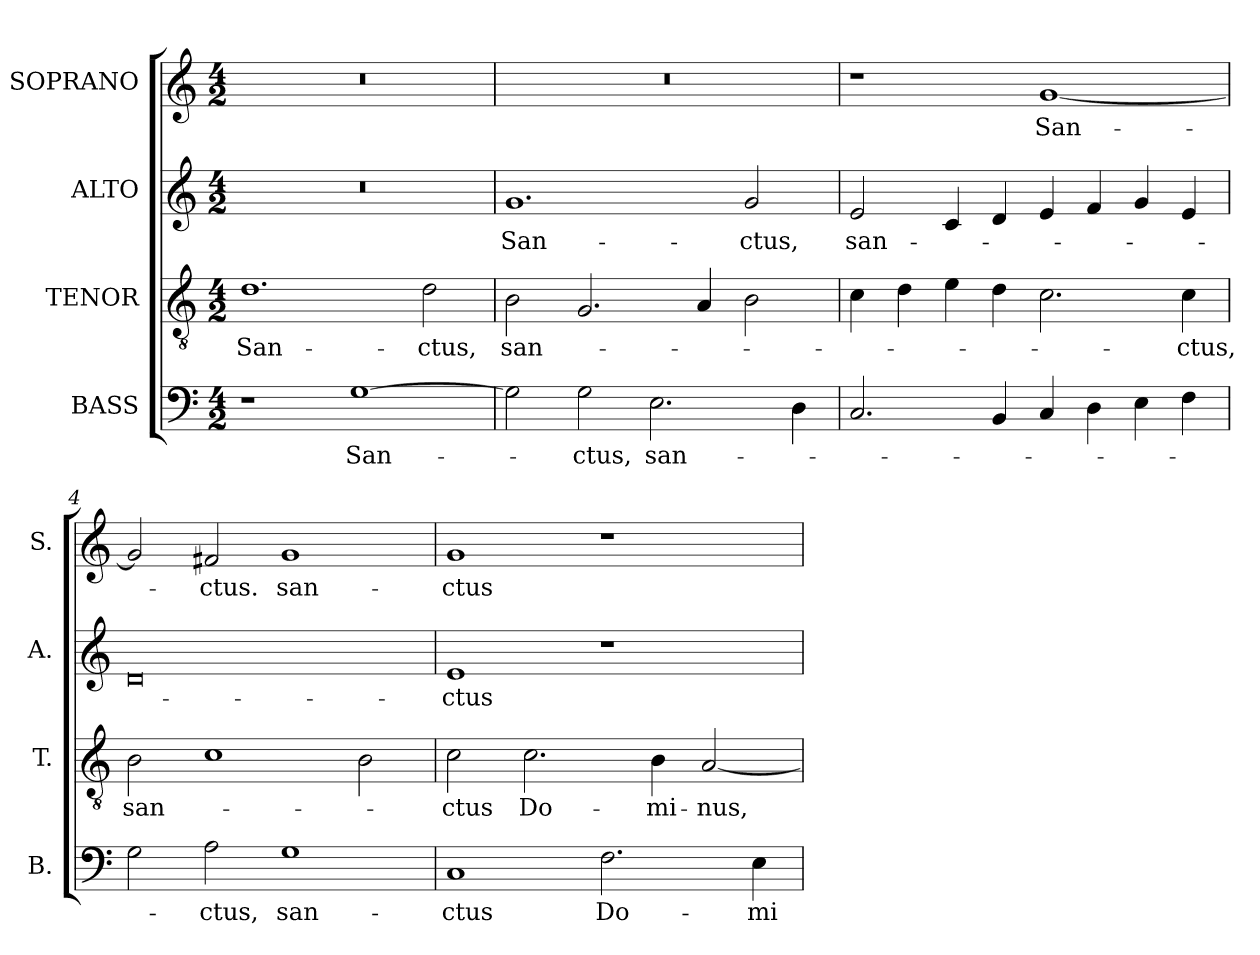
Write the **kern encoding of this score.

**kern	**text	**kern	**text	**kern	**text	**kern	**text
*part4	*part4	*part3	*part3	*part2	*part2	*part1	*part1
*staff4	*staff4	*staff3	*staff3	*staff2	*staff2	*staff1	*staff1
*I"BASS	*	*I"TENOR	*	*I"ALTO	*	*I"SOPRANO	*
*I'B.	*	*I'T.	*	*I'A.	*	*I'S.	*
!!LO:PB:g=z
*clefF4	*	*clefGv2	*	*clefG2	*	*clefG2	*
*	*	*ITrd7c12	*	*	*	*	*
*k[]	*	*k[]	*	*k[]	*	*k[]	*
*C:	*	*C:	*	*C:	*	*C:	*
*M4/2	*	*M4/2	*	*M4/2	*	*M4/2	*
*MM200	*	*MM200	*	*MM200	*	*MM200	*
=1	=1	=1	=1	=1	=1	=1	=1
!	!	!	!LO:LY:b:color=#000000	!LO:N:vis=1	!	!LO:N:vis=1	!
1r	.	1.Di	San-	0r	.	0r	.
!	!LO:LY:b:color=#000000	!	!	!	!	!	!
[1Gi	San-	.	.	.	.	.	.
!	!	!	!LO:LY:b:color=#000000	!	!	!	!
.	.	2Di\	-ctus,	.	.	.	.
=2	=2	=2	=2	=2	=2	=2	=2
!	!	!	!LO:LY:b:color=#000000	!	!	!	!
!	!	!	!	!	!LO:LY:b:color=#000000	!LO:N:vis=1	!
2Gi\]	.	2BBi\	san-	1.gi	San-	0r	.
!	!LO:LY:b:color=#000000	!	!	!	!	!	!
2Gi\	-ctus,	2.GGi/	.	.	.	.	.
!	!LO:LY:b:color=#000000	!	!	!	!	!	!
2.Ei\	san-	.	.	.	.	.	.
.	.	4AAi/	.	.	.	.	.
!	!	!	!	!	!LO:LY:b:color=#000000	!	!
.	.	2BBi\	.	2gi/	-ctus,	.	.
4Di\	.	.	.	.	.	.	.
=3	=3	=3	=3	=3	=3	=3	=3
!	!	!	!	!	!LO:LY:b:color=#000000	!	!
2.Ci/	.	4Ci\	.	2ei/	san-	1r	.
.	.	4Di\	.	.	.	.	.
.	.	4Ei\	.	4ci/	.	.	.
4BBi/	.	4Di\	.	4di/	.	.	.
!	!	!	!	!	!	!	!LO:LY:b:color=#000000
4Ci/	.	2.Ci\	.	4ei/	.	[1gi	San-
4Di\	.	.	.	4fi/	.	.	.
4Ei\	.	.	.	4gi/	.	.	.
!	!	!	!LO:LY:b:color=#000000	!	!	!	!
4Fi\	.	4Ci\	-ctus,	4ei/	.	.	.
=4	=4	=4	=4	=4	=4	=4	=4
!	!	!	!LO:LY:b:color=#000000	!	!	!	!
2Gi\	.	2BBi\	san-	0di	.	2gi/]	.
!	!LO:LY:b:color=#000000	!	!	!	!	!	!
!	!	!	!	!	!	!	!LO:LY:b:color=#000000
2Ai\	-ctus,	1Ci	.	.	.	2f#Xi/	-ctus.
!	!LO:LY:b:color=#000000	!	!	!	!	!	!
!	!	!	!	!	!	!	!LO:LY:b:color=#000000
1Gi	san-	.	.	.	.	1gi	san-
.	.	2BBi\	.	.	.	.	.
=5	=5	=5	=5	=5	=5	=5	=5
!	!LO:LY:b:color=#000000	!	!	!	!	!	!
!	!	!	!LO:LY:b:color=#000000	!	!	!	!
!	!	!	!	!	!LO:LY:b:color=#000000	!	!
!	!	!	!	!	!	!	!LO:LY:b:color=#000000
1Ci	-ctus	2Ci\	-ctus	1ei	-ctus	1gi	-ctus
!	!	!	!LO:LY:b:color=#000000	!	!	!	!
.	.	2.Ci\	Do-	.	.	.	.
!	!LO:LY:b:color=#000000	!	!	!	!	!	!
2.Fi\	Do-	.	.	1r	.	1r	.
!	!	!	!LO:LY:b:color=#000000	!	!	!	!
.	.	4BBi\	-mi-	.	.	.	.
!	!	!	!LO:LY:b:color=#000000	!	!	!	!
.	.	[2AAi/	-nus,	.	.	.	.
!	!LO:LY:b:color=#000000	!	!	!	!	!	!
4Ei\	-mi-	.	.	.	.	.	.
=	=	=	=	=	=	=	=
*-	*-	*-	*-	*-	*-	*-	*-
